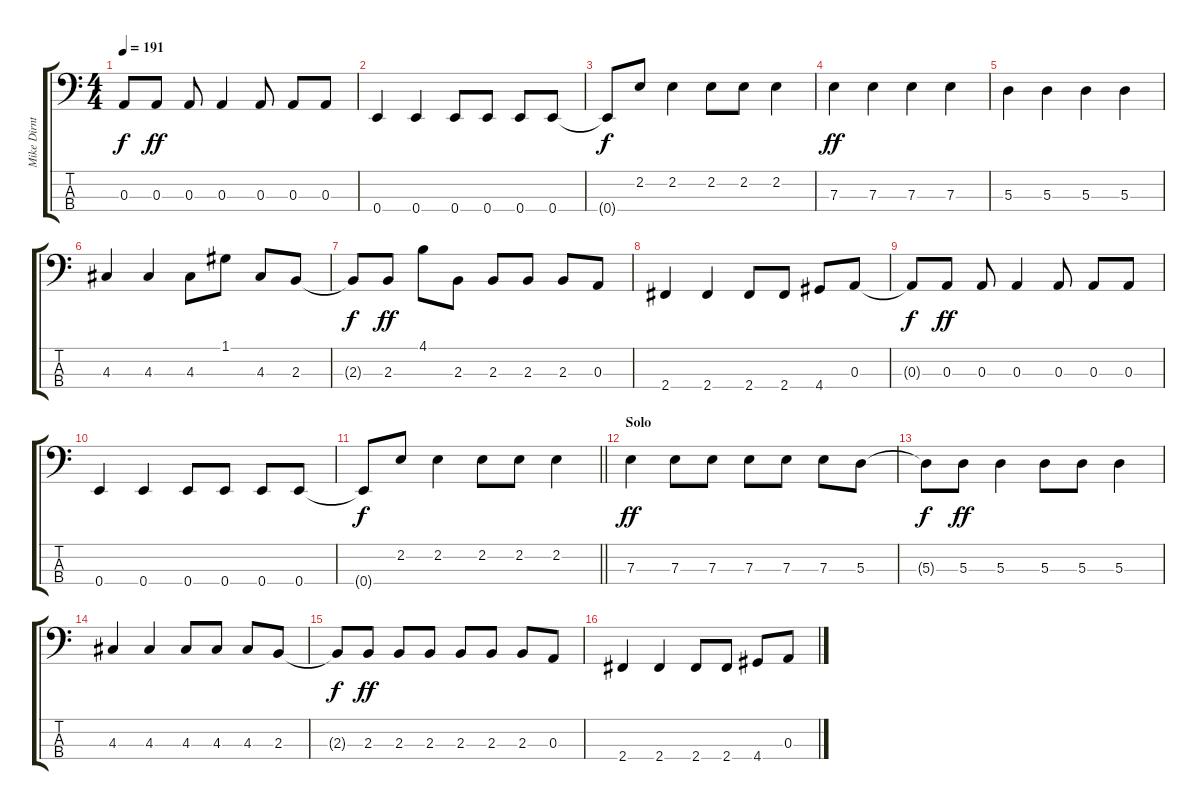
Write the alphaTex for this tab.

\track ("Mike Dirnt (Bass)" "Mike Dirnt") {instrument electricbasspick}
\staff {score tabs}
\tuning (G2 D2 A1 E1) {hide}
\ts (4 4)
\tempo 191
\clef f4
\ks c
0.3{t}.8{dy f} 0.3.8{dy ff} 0.3.8 0.3.4 0.3.8 0.3.8 0.3.8 |
0.4.4 0.4.4 0.4.8 0.4.8 0.4.8 0.4.8 |
0.4{t}.8{dy f} 2.2.8 2.2.4 2.2.8 2.2.8 2.2.4 |
7.3.4{dy ff} 7.3.4 7.3.4 7.3.4 |
5.3.4 5.3.4 5.3.4 5.3.4 |
4.3.4 4.3.4 4.3.8 1.1.8 4.3.8 2.3.8 |
2.3{t}.8{dy f} 2.3.8{dy ff} 4.1.8 2.3.8 2.3.8 2.3.8 2.3.8 0.3.8 |
2.4.4 2.4.4 2.4.8 2.4.8 4.4.8 0.3.8 |
0.3{t}.8{dy f} 0.3.8{dy ff} 0.3.8 0.3.4 0.3.8 0.3.8 0.3.8 |
0.4.4 0.4.4 0.4.8 0.4.8 0.4.8 0.4.8 |
\barLineRight lightlight
0.4{t}.8{dy f} 2.2.8 2.2.4 2.2.8 2.2.8 2.2.4 |
\section ("" "Solo")
7.3.4{dy ff} 7.3.8 7.3.8 7.3.8 7.3.8 7.3.8 5.3.8 |
5.3{t}.8{dy f} 5.3.8{dy ff} 5.3.4 5.3.8 5.3.8 5.3.4 |
4.3.4 4.3.4 4.3.8 4.3.8 4.3.8 2.3.8 |
2.3{t}.8{dy f} 2.3.8{dy ff} 2.3.8 2.3.8 2.3.8 2.3.8 2.3.8 0.3.8 |
2.4.4 2.4.4 2.4.8 2.4.8 4.4.8 0.3.8
